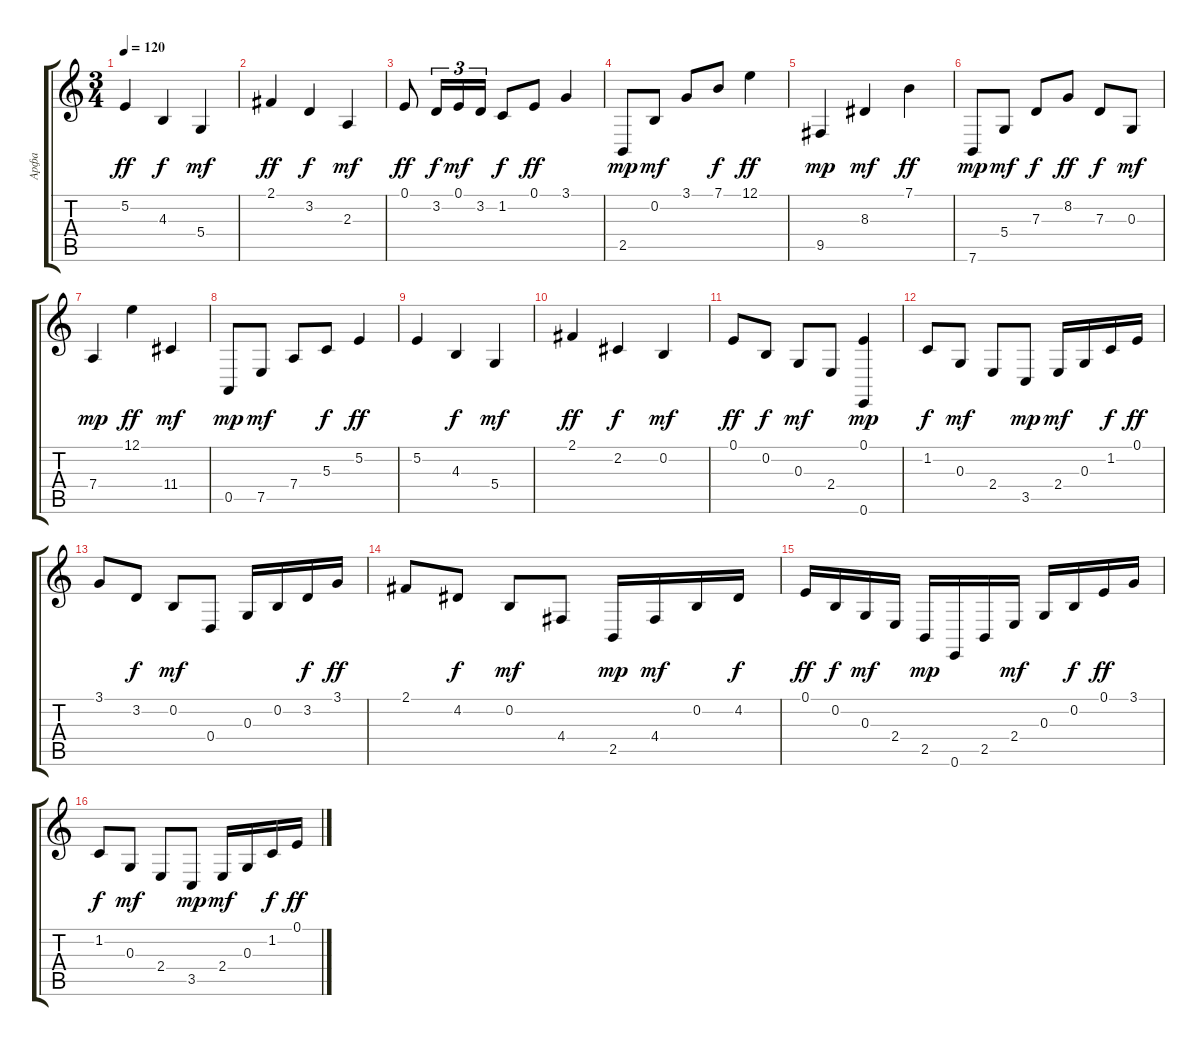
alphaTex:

\track ("Арфа" "Арфа") {instrument orchestralharp}
\staff {score tabs}
\tuning (E4 B3 G3 D3 A2 E2) {hide}
\ts (3 4)
\tempo 120
\clef g2
\ks c
5.2.4{dy ff} 4.3.4{dy f} 5.4.4{dy mf} |
2.1.4{dy ff} 3.2.4{dy f} 2.3.4{dy mf} |
0.1.8{dy ff} 3.2.16{tu (3 2) dy f} 0.1.16{tu (3 2) dy mf} 3.2.16{tu (3 2)} 1.2.8{dy f} 0.1.8{dy ff} 3.1.4 |
2.5.8{dy mp} 0.2.8{dy mf} 3.1.8 7.1.8{dy f} 12.1.4{dy ff} |
9.5.4{dy mp} 8.3.4{dy mf} 7.1.4{dy ff} |
7.6.8{dy mp} 5.4.8{dy mf} 7.3.8{dy f} 8.2.8{dy ff} 7.3.8{dy f} 0.3.8{dy mf} |
7.4.4{dy mp} 12.1.4{dy ff} 11.4.4{dy mf} |
0.5.8{dy mp} 7.5.8{dy mf} 7.4.8 5.3.8{dy f} 5.2.4{dy ff} |
5.2.4 4.3.4{dy f} 5.4.4{dy mf} |
2.1.4{dy ff} 2.2.4{dy f} 0.2.4{dy mf} |
0.1.8{dy ff} 0.2.8{dy f} 0.3.8{dy mf} 2.4.8 (0.1 0.6).4{dy mp} |
1.2.8{dy f} 0.3.8{dy mf} 2.4.8 3.5.8{dy mp} 2.4.16{dy mf} 0.3.16 1.2.16{dy f} 0.1.16{dy ff} |
3.1.8 3.2.8{dy f} 0.2.8{dy mf} 0.4.8 0.3.16 0.2.16 3.2.16{dy f} 3.1.16{dy ff} |
2.1.8 4.2.8{dy f} 0.2.8{dy mf} 4.4.8 2.5.16{dy mp} 4.4.16{dy mf} 0.2.16 4.2.16{dy f} |
0.1.16{dy ff} 0.2.16{dy f} 0.3.16{dy mf} 2.4.16 2.5.16{dy mp} 0.6.16 2.5.16 2.4.16{dy mf} 0.3.16 0.2.16{dy f} 0.1.16{dy ff} 3.1.16 |
1.2.8{dy f} 0.3.8{dy mf} 2.4.8 3.5.8{dy mp} 2.4.16{dy mf} 0.3.16 1.2.16{dy f} 0.1.16{dy ff}
